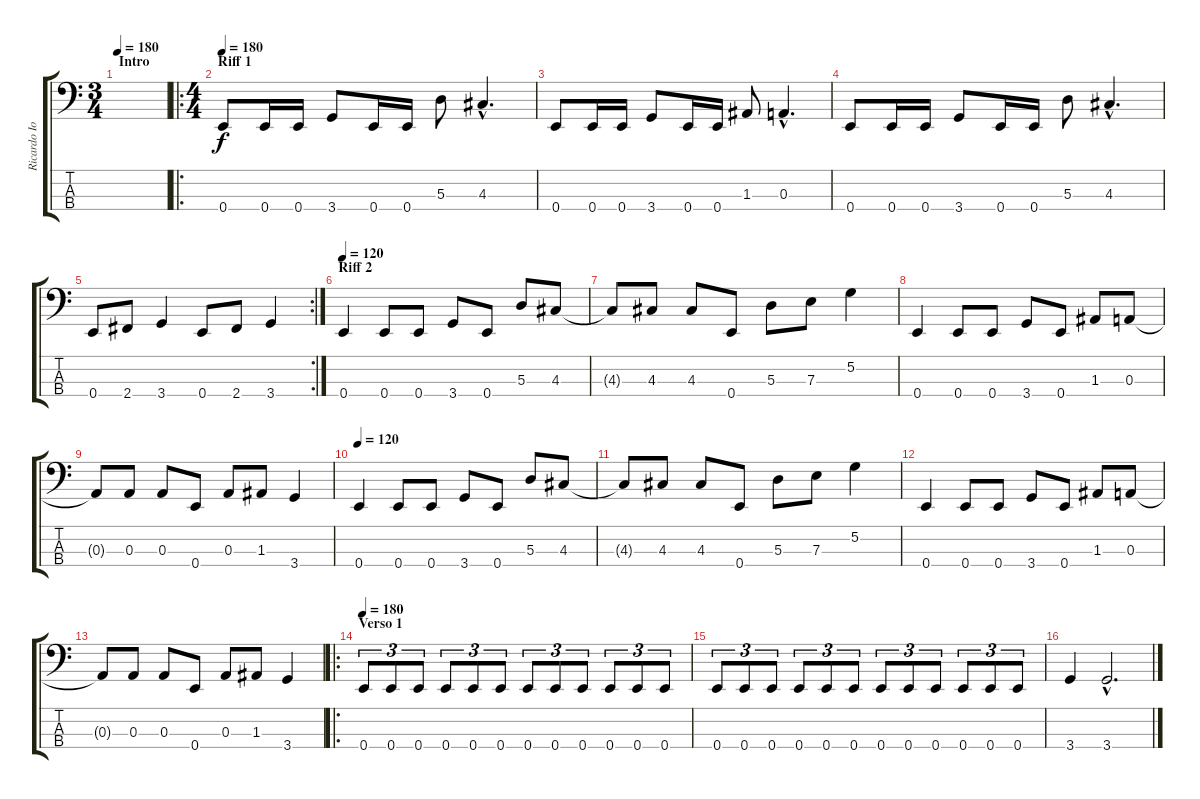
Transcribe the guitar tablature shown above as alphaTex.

\track ("Ricardo Iorio (bajo)" "Ricardo Io") {instrument electricbasspick}
\staff {score tabs}
\tuning (G2 D2 A1 E1) {hide}
\ts (3 4)
\section ("" "Intro")
\tempo 180
\tempo 120
\tempo 180
\clef f4
\ks c
|
\ro
\ts (4 4)
\section ("" "Riff 1")
\tempo 180
0.4.8 0.4.16 0.4.16 3.4.8 0.4.16 0.4.16 5.3.8 4.3{hac}.4{d} |
0.4.8 0.4.16 0.4.16 3.4.8 0.4.16 0.4.16 1.3.8 0.3{hac}.4{d} |
0.4.8 0.4.16 0.4.16 3.4.8 0.4.16 0.4.16 5.3.8 4.3{hac}.4{d} |
\rc 2
0.4.8 2.4.8 3.4.4 0.4.8 2.4.8 3.4.4 |
\section ("" "Riff 2")
\tempo 120
0.4.4 0.4.8 0.4.8 3.4.8 0.4.8 5.3.8 4.3.8 |
4.3{t}.8 4.3.8 4.3.8 0.4.8 5.3.8 7.3.8 5.2.4 |
0.4.4 0.4.8 0.4.8 3.4.8 0.4.8 1.3.8 0.3.8 |
0.3{t}.8 0.3.8 0.3.8 0.4.8 0.3.8 1.3.8 3.4.4 |
\tempo 120
0.4.4 0.4.8 0.4.8 3.4.8 0.4.8 5.3.8 4.3.8 |
4.3{t}.8 4.3.8 4.3.8 0.4.8 5.3.8 7.3.8 5.2.4 |
0.4.4 0.4.8 0.4.8 3.4.8 0.4.8 1.3.8 0.3.8 |
0.3{t}.8 0.3.8 0.3.8 0.4.8 0.3.8 1.3.8 3.4.4 |
\ro
\section ("" "Verso 1")
\tempo 180
0.4.8{tu (3 2)} 0.4.8{tu (3 2)} 0.4.8{tu (3 2)} 0.4.8{tu (3 2)} 0.4.8{tu (3 2)} 0.4.8{tu (3 2)} 0.4.8{tu (3 2)} 0.4.8{tu (3 2)} 0.4.8{tu (3 2)} 0.4.8{tu (3 2)} 0.4.8{tu (3 2)} 0.4.8{tu (3 2)} |
0.4.8{tu (3 2)} 0.4.8{tu (3 2)} 0.4.8{tu (3 2)} 0.4.8{tu (3 2)} 0.4.8{tu (3 2)} 0.4.8{tu (3 2)} 0.4.8{tu (3 2)} 0.4.8{tu (3 2)} 0.4.8{tu (3 2)} 0.4.8{tu (3 2)} 0.4.8{tu (3 2)} 0.4.8{tu (3 2)} |
3.4.4 3.4{hac}.2{d}
